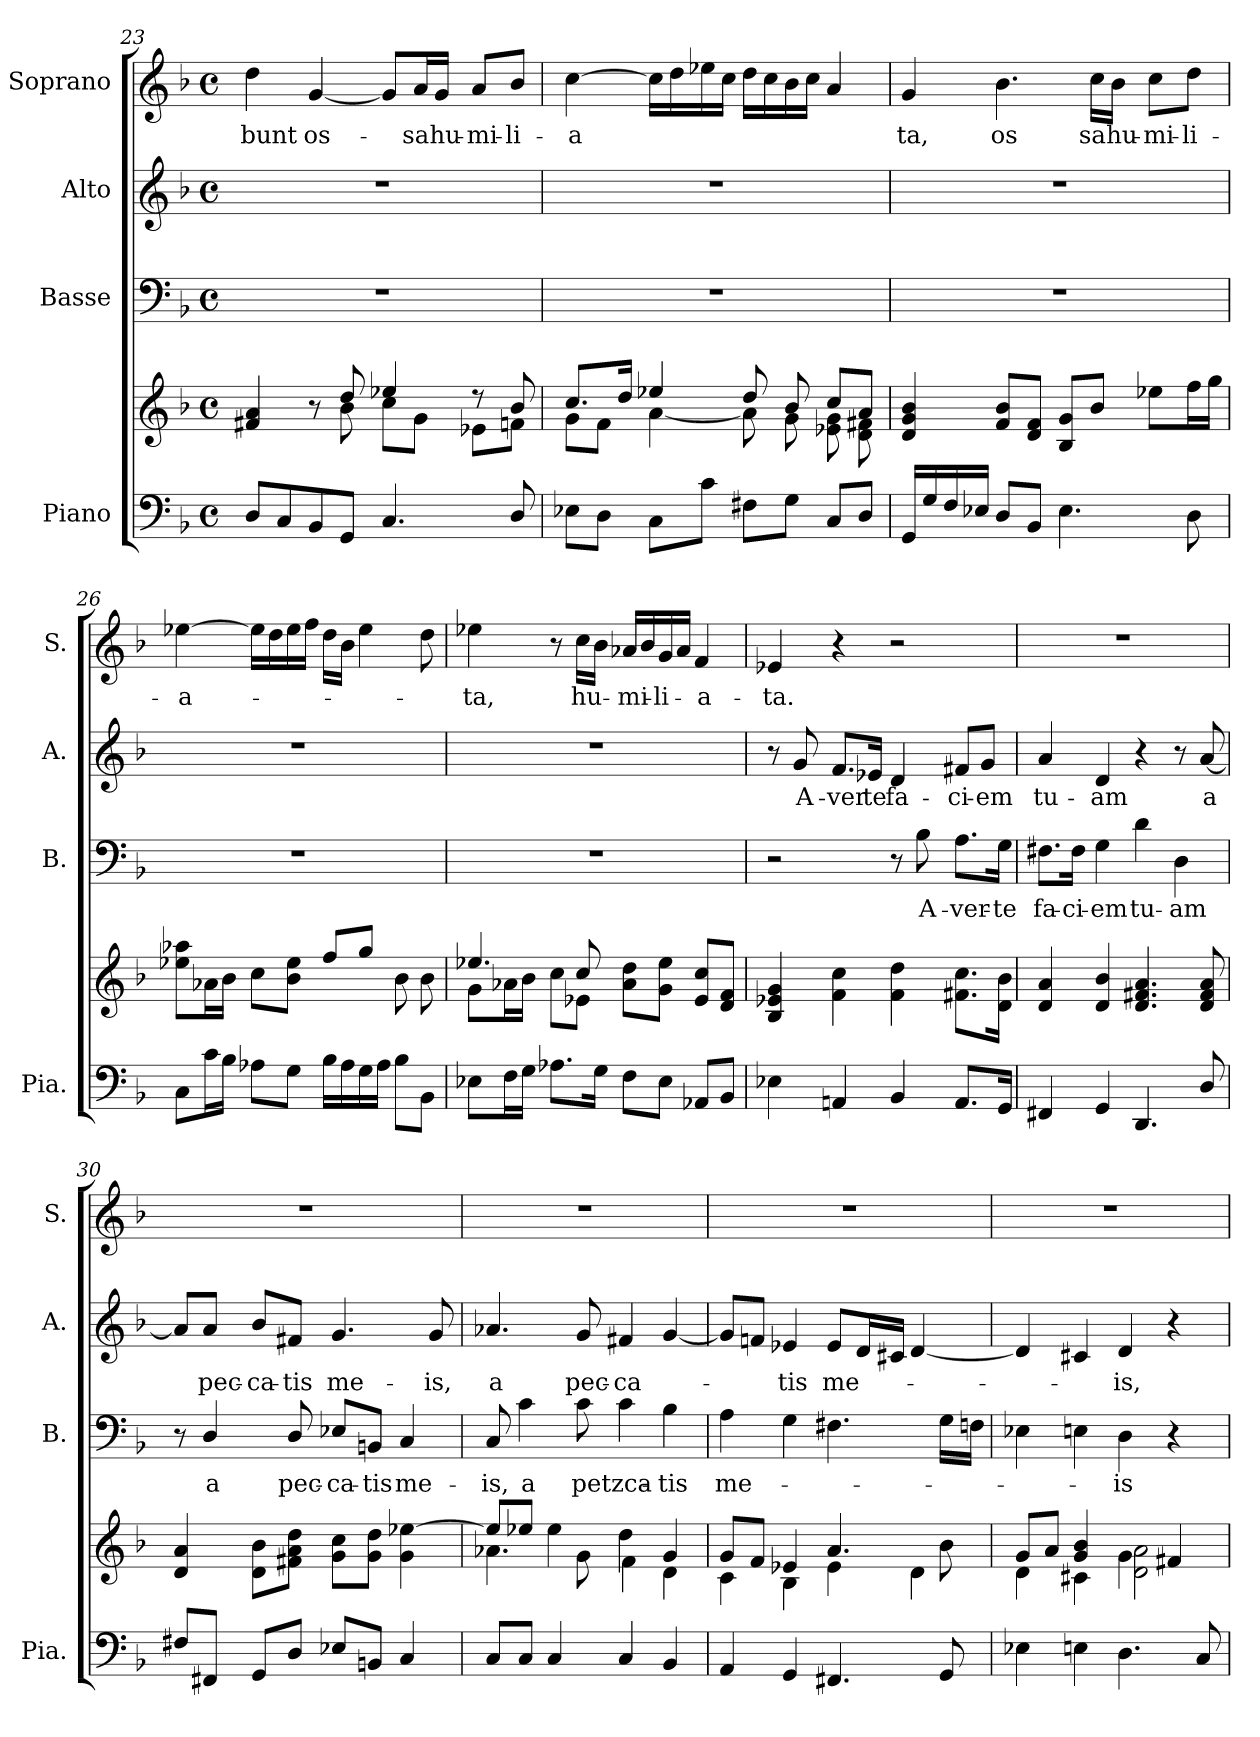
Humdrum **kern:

**kern	**kern	**kern	**text	**kern	**text	**kern	**text
*part4	*part4	*part3	*part3	*part2	*part2	*part1	*part1
*staff5	*staff4	*staff3	*staff3	*staff2	*staff2	*staff1	*staff1
*I"Piano	*	*I"Basse	*	*I"Alto	*	*I"Soprano	*
*I'Pia.	*	*I'B.	*	*I'A.	*	*I'S.	*
!!LO:LB:g=z
*clefF4	*clefG2	*clefF4	*	*clefG2	*	*clefG2	*
*k[b-]	*k[b-]	*k[b-]	*	*k[b-]	*	*k[b-]	*
*M4/4	*M4/4	*M4/4	*	*M4/4	*	*M4/4	*
*met(c)	*met(c)	*met(c)	*	*met(c)	*	*met(c)	*
=23	=23	=23	=23	=23	=23	=23	=23
*	*^	*	*	*	*	*	*
!	!	!	!	!	!	!	!	!LO:LY:b
8D/L	4f#X/ 4a/	4.ryy	1r	.	1r	.	4dd\	-bunt
8C/	.	.	.	.	.	.	.	.
!	!	!	!	!	!	!	!	!LO:LY:b
8BB-/	8r	.	.	.	.	.	[4g/	os-
8GG/J	8dd/	8b-\	.	.	.	.	.	.
4.C/	4ee-X/	8cc\L	.	.	.	.	8g/L]	.
!	!	!	!	!	!	!	!	!LO:LY:b
.	.	8g\J	.	.	.	.	16a/L	-sa
!	!	!	!	!	!	!	!	!LO:LY:b
.	.	.	.	.	.	.	16g/JJ	hu-
!	!	!	!	!	!	!	!	!LO:LY:b
.	8rdd	8e-X\L	.	.	.	.	8a/L	-mi-
!	!	!	!	!	!	!	!	!LO:LY:b
8D/	8b-/	8fn\J	.	.	.	.	8b-/J	-li-
=24	=24	=24	=24	=24	=24	=24	=24	=24
!	!	!	!	!	!	!	!	!LO:LY:b
8E-X\L	8.cc/L	8g\L	1r	.	1r	.	[4cc\	-a
8D\J	.	8f\J	.	.	.	.	.	.
.	16dd/Jk	.	.	.	.	.	.	.
8C\L	4ee-X/	[4a\	.	.	.	.	16cc\LL]	.
.	.	.	.	.	.	.	16dd\	.
8c\J	.	.	.	.	.	.	16ee-X\	.
.	.	.	.	.	.	.	16cc\JJ	.
8F#X\L	8dd/	8a\]	.	.	.	.	16dd\LL	.
.	.	.	.	.	.	.	16cc\	.
8G\J	8b-/	8g\	.	.	.	.	16b-\	.
.	.	.	.	.	.	.	16cc\JJ	.
8C/L	8cc/L	8e-X\ 8g\	.	.	.	.	4a/	.
8D/J	8a/J	8d\ 8f#X\	.	.	.	.	.	.
=25	=25	=25	=25	=25	=25	=25	=25	=25
!	!	!	!	!	!	!	!	!LO:LY:b
*	*v	*v	*	*	*	*	*	*
16GG/LL	4d/ 4g/ 4b-/	1r	.	1r	.	4g/	ta,
16G/	.	.	.	.	.	.	.
16F/	.	.	.	.	.	.	.
16E-X/JJ	.	.	.	.	.	.	.
!	!	!	!	!	!	!	!LO:LY:b
8D/L	8f/ 8b-/L	.	.	.	.	4.b-\	os
8BB-/J	8d/ 8f/J	.	.	.	.	.	.
4.E-\	8B-/ 8g/L	.	.	.	.	.	.
!	!	!	!	!	!	!	!LO:LY:b
.	8b-/J	.	.	.	.	16cc\LL	sa
!	!	!	!	!	!	!	!LO:LY:b
.	.	.	.	.	.	16b-\JJ	hu-
!	!	!	!	!	!	!	!LO:LY:b
.	8ee-X\L	.	.	.	.	8cc\L	-mi-
!	!	!	!	!	!	!	!LO:LY:b
8D\	16ff\L	.	.	.	.	8dd\J	-li-
.	16gg\JJ	.	.	.	.	.	.
!!LO:PB:g=z
=26	=26	=26	=26	=26	=26	=26	=26
!	!	!	!	!	!	!	!LO:LY:b
8C\L	8ee-X\ 8aa-X\L	1r	.	1r	.	[4ee-X\	-a-
16c\L	16a-X\L	.	.	.	.	.	.
16B-\JJ	16b-\JJ	.	.	.	.	.	.
8A-X\L	8cc\L	.	.	.	.	16ee-\LL]	.
.	.	.	.	.	.	16dd\	.
8G\J	8b-\ 8ee-\J	.	.	.	.	16ee-\	.
.	.	.	.	.	.	16ff\JJ	.
16B-\LL	8ff/L	.	.	.	.	16dd\LL	.
16A-\	.	.	.	.	.	16b-\JJ	.
16G\	8gg/J	.	.	.	.	4ee-\	.
16A-\JJ	.	.	.	.	.	.	.
8B-\L	8b-\	.	.	.	.	.	.
8BB-\J	8b-\	.	.	.	.	8dd\	.
=27	=27	=27	=27	=27	=27	=27	=27
*	*^	*	*	*	*	*	*
!	!	!	!	!	!	!	!	!LO:LY:b
8E-X\L	4.ee-X/	8g\L	1r	.	1r	.	4ee-X\	-ta,
16F\L	.	16a-X\L	.	.	.	.	.	.
16G\JJ	.	16b-\JJ	.	.	.	.	.	.
8.A-X\L	.	8cc\L	.	.	.	.	8r	.
!	!	!	!	!	!	!	!	!LO:LY:b
.	8cc/	8e-X\J	.	.	.	.	16cc\LL	hu-
16G\Jk	.	.	.	.	.	.	16b-\JJ	.
!	!	!	!	!	!	!	!	!LO:LY:b
8F\L	8a-\ 8dd\L	2ryy	.	.	.	.	16a-X/LL	-mi-
.	.	.	.	.	.	.	16b-/	.
!	!	!	!	!	!	!	!	!LO:LY:b
8E-\J	8g\ 8ee-\J	.	.	.	.	.	16g/	-li-
.	.	.	.	.	.	.	16a-/JJ	.
!	!	!	!	!	!	!	!	!LO:LY:b
8AA-X/L	8e-/ 8cc/L	.	.	.	.	.	4f/	-a-
8BB-/J	8d/ 8f/J	.	.	.	.	.	.	.
*	*v	*v	*	*	*	*	*	*
=28	=28	=28	=28	=28	=28	=28	=28
!	!	!	!	!	!	!	!LO:LY:b
4E-X\	4B-/ 4e-X/ 4g/	2r	.	8r	.	4e-X/	-ta.
!	!	!	!	!	!LO:LY:b	!	!
.	.	.	.	8g/	A-	.	.
!	!	!	!	!	!LO:LY:b	!	!
4AAn/	4f\ 4cc\	.	.	8.f/L	-ver	4r	.
!	!	!	!	!	!LO:LY:b	!	!
.	.	.	.	16e-X/Jk	te	.	.
!	!	!	!	!	!LO:LY:b	!	!
4BB-/	4f\ 4dd\	8r	.	4d/	fa-	2r	.
!	!	!	!LO:LY:b	!	!	!	!
.	.	8B-\	-A-	.	.	.	.
!	!	!	!LO:LY:b	!	!LO:LY:b	!	!
8.AA/L	8.f#X\ 8.cc\L	8.A\L	-ver-	8f#X/L	-ci-	.	.
!	!	!	!	!	!LO:LY:b	!	!
.	.	.	.	8g/J	-em	.	.
!	!	!	!LO:LY:b	!	!	!	!
16GG/Jk	16d\ 16b-\Jk	16G\Jk	-te	.	.	.	.
!!LO:LB:g=z
=29	=29	=29	=29	=29	=29	=29	=29
!	!	!	!LO:LY:b	!	!LO:LY:b	!	!
4FF#X/	4d/ 4a/	8.F#X\L	fa-	4a/	tu-	1rdd	.
!	!	!	!LO:LY:b	!	!	!	!
.	.	16F#\Jk	-ci-	.	.	.	.
!	!	!	!LO:LY:b	!	!LO:LY:b	!	!
4GG/	4d/ 4b-/	4G\	-em	4d/	-am	.	.
!	!	!	!LO:LY:b	!	!	!	!
4.DD/	4.d/ 4.f#X/ 4.a/	4d\	tu-	4r	.	.	.
!	!	!	!LO:LY:b	!	!	!	!
.	.	4D\	-am	8r	.	.	.
!	!	!	!	!	!LO:LY:b	!	!
8D/	8d/ 8f#/ 8a/	.	.	[8a/	a	.	.
=30	=30	=30	=30	=30	=30	=30	=30
8F#X/L	4d/ 4a/	8r	.	8a/L]	.	1rdd	.
!	!	!	!LO:LY:b	!	!LO:LY:b	!	!
8FF#X/J	.	4D/	a	8a/J	pec-	.	.
!	!	!	!	!	!LO:LY:b	!	!
8GG/L	8d\ 8b-\L	.	.	8b-/L	-ca-	.	.
!	!	!	!LO:LY:b	!	!LO:LY:b	!	!
8D/J	8f#X\ 8a\ 8dd\J	8D/	pec-	8f#X/J	-tis	.	.
!	!	!	!LO:LY:b	!	!LO:LY:b	!	!
8E-X/L	8g\ 8cc\L	8E-X/L	-ca-	4.g/	me-	.	.
!	!	!	!LO:LY:b	!	!	!	!
8BBn/J	8g\ 8dd\J	8BBn/J	-tis	.	.	.	.
!	!	!	!LO:LY:b	!	!	!	!
4C/	4g\ [4ee-X\	4C/	me-	.	.	.	.
!	!	!	!	!	!LO:LY:b	!	!
.	.	.	.	8g/	-is,	.	.
=31	=31	=31	=31	=31	=31	=31	=31
*	*^	*	*	*	*	*	*
!	!	!	!	!LO:LY:b	!	!LO:LY:b	!	!
8C/L	8ee-/L]	4.a-X\	8C/	-is,	4.a-X/	a	1r	.
!	!	!	!	!LO:LY:b	!	!	!	!
8C/J	8ee-X/J	.	4c\	a	.	.	.	.
4C/	4ee-\	.	.	.	.	.	.	.
!	!	!	!	!LO:LY:b	!	!LO:LY:b	!	!
.	.	8g\	8c\	petzca-	8g/	pec-	.	.
!	!	!	!	!	!	!LO:LY:b	!	!
4C/	4dd\	4f\	4c\	.	4f#X/	-ca-	.	.
!	!	!	!	!LO:LY:b	!	!	!	!
4BB-/	4g/	4d\	4B-\	-tis	[4g/	.	.	.
=32	=32	=32	=32	=32	=32	=32	=32	=32
!	!	!	!	!LO:LY:b	!	!	!	!
4AA/	8g/L	4c\	4A\	me-	8g/L]	.	1r	.
.	8f/J	.	.	.	8fn/J	.	.	.
!	!	!	!	!	!	!LO:LY:b	!	!
4GG/	4e-X/	4B-\	4G\	.	4e-X/	-tis	.	.
!	!	!	!	!	!	!LO:LY:b	!	!
4.FF#X/	4.a/	4e-\	4.F#X\	.	8e-/L	me-	.	.
.	.	.	.	.	16d/L	.	.	.
.	.	.	.	.	16c#X/JJ	.	.	.
.	.	4d\	.	.	[4d/	.	.	.
8GG/	8b-\	.	16G\LL	.	.	.	.	.
.	.	.	16Fn\JJ	.	.	.	.	.
!!LO:LB:g=z
=33	=33	=33	=33	=33	=33	=33	=33	=33
4E-X\	8g/L	4d\	4E-X\	.	4d/]	.	1r	.
.	8a/J	.	.	.	.	.	.	.
4En\	4g/ 4b-/	4c#X\	4En\	.	4c#X/	.	.	.
!	!	!	!	!LO:LY:b	!	!LO:LY:b	!	!
4.D\	4g\	2d\ 2a\	4D\	-is	4d/	-is,	.	.
.	4f#X/	.	4r	.	4r	.	.	.
8C/	.	.	.	.	.	.	.	.
*	*v	*v	*	*	*	*	*	*
=	=	=	=	=	=	=	=
*-	*-	*-	*-	*-	*-	*-	*-
